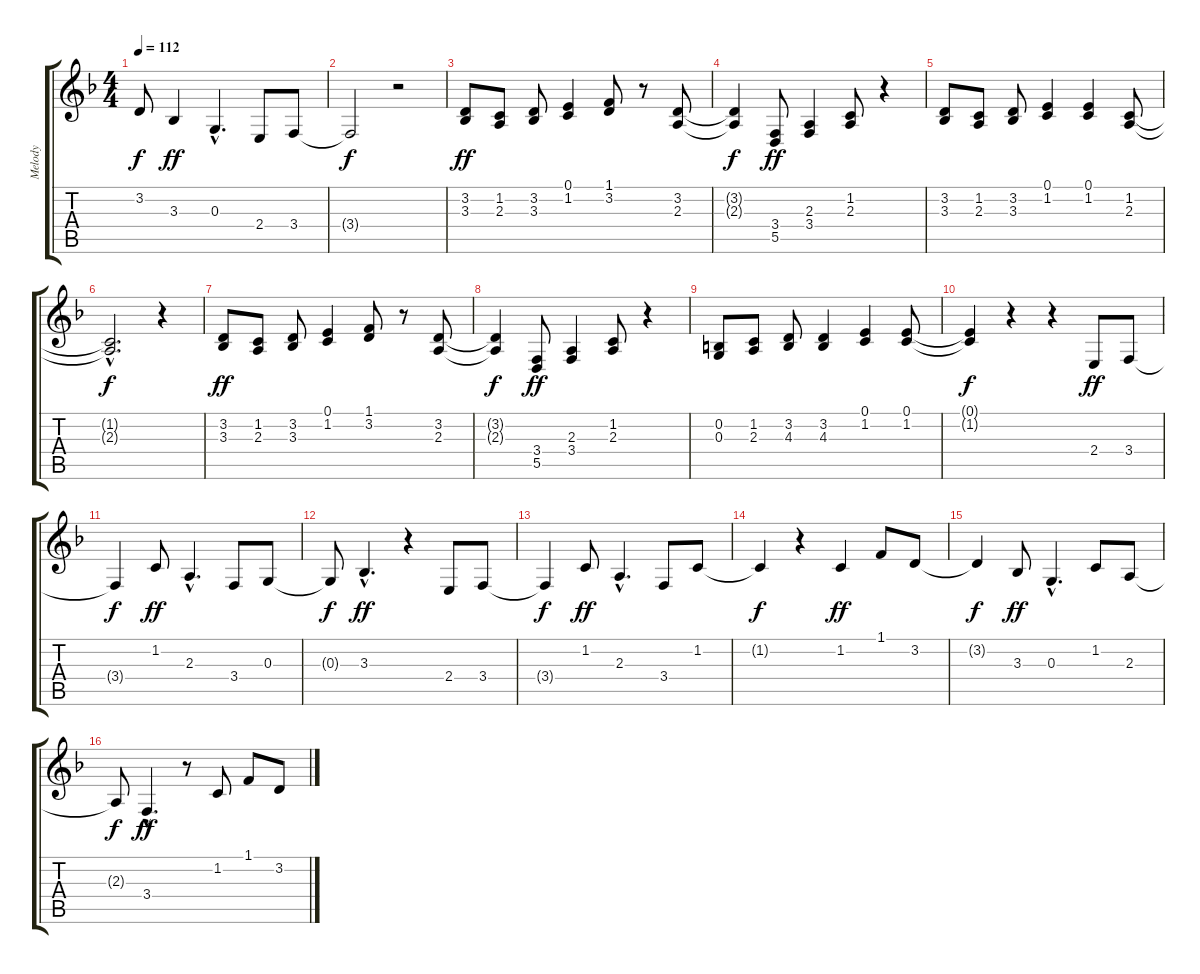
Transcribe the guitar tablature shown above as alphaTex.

\track ("Melody" "Melody") {instrument panflute}
\staff {score tabs}
\tuning (E4 B3 G3 D3 A2 E2) {hide}
\ts (4 4)
\tempo 112
\clef g2
\ks f
3.2{t}.8{dy f} 3.3.4{dy ff} 0.3{hac}.4{d} 2.4.8 3.4.8 |
3.4{t}.2{dy f} r.2 |
(3.2 3.3).8{dy ff} (1.2 2.3).8 (3.2 3.3).8 (0.1 1.2).4 (1.1 3.2).8 r.8 (3.2 2.3).8 |
(3.2{t} 2.3{t}).4{dy f} (3.4 5.5).8{dy ff} (2.3 3.4).4 (1.2 2.3).8 r.4 |
(3.2 3.3).8 (1.2 2.3).8 (3.2 3.3).8 (0.1 1.2).4 (0.1 1.2).4 (1.2 2.3).8 |
(1.2{hac t} 2.3{hac t}).2{d dy f} r.4 |
(3.2 3.3).8{dy ff} (1.2 2.3).8 (3.2 3.3).8 (0.1 1.2).4 (1.1 3.2).8 r.8 (3.2 2.3).8 |
(3.2{t} 2.3{t}).4{dy f} (3.4 5.5).8{dy ff} (2.3 3.4).4 (1.2 2.3).8 r.4 |
(0.2 0.3).8 (1.2 2.3).8 (3.2 4.3).8 (3.2 4.3).4 (0.1 1.2).4 (0.1 1.2).8 |
(0.1{t} 1.2{t}).4{dy f} r.4 r.4 2.4.8{dy ff} 3.4.8 |
3.4{t}.4{dy f} 1.2.8{dy ff} 2.3{hac}.4{d} 3.4.8 0.3.8 |
0.3{t}.8{dy f} 3.3{hac}.4{d dy ff} r.4 2.4.8 3.4.8 |
3.4{t}.4{dy f} 1.2.8{dy ff} 2.3{hac}.4{d} 3.4.8 1.2.8 |
1.2{t}.4{dy f} r.4 1.2.4{dy ff} 1.1.8 3.2.8 |
3.2{t}.4{dy f} 3.3.8{dy ff} 0.3{hac}.4{d} 1.2.8 2.3.8 |
2.3{t}.8{dy f} 3.4{hac}.4{d dy ff} r.8 1.2.8 1.1.8 3.2.8
